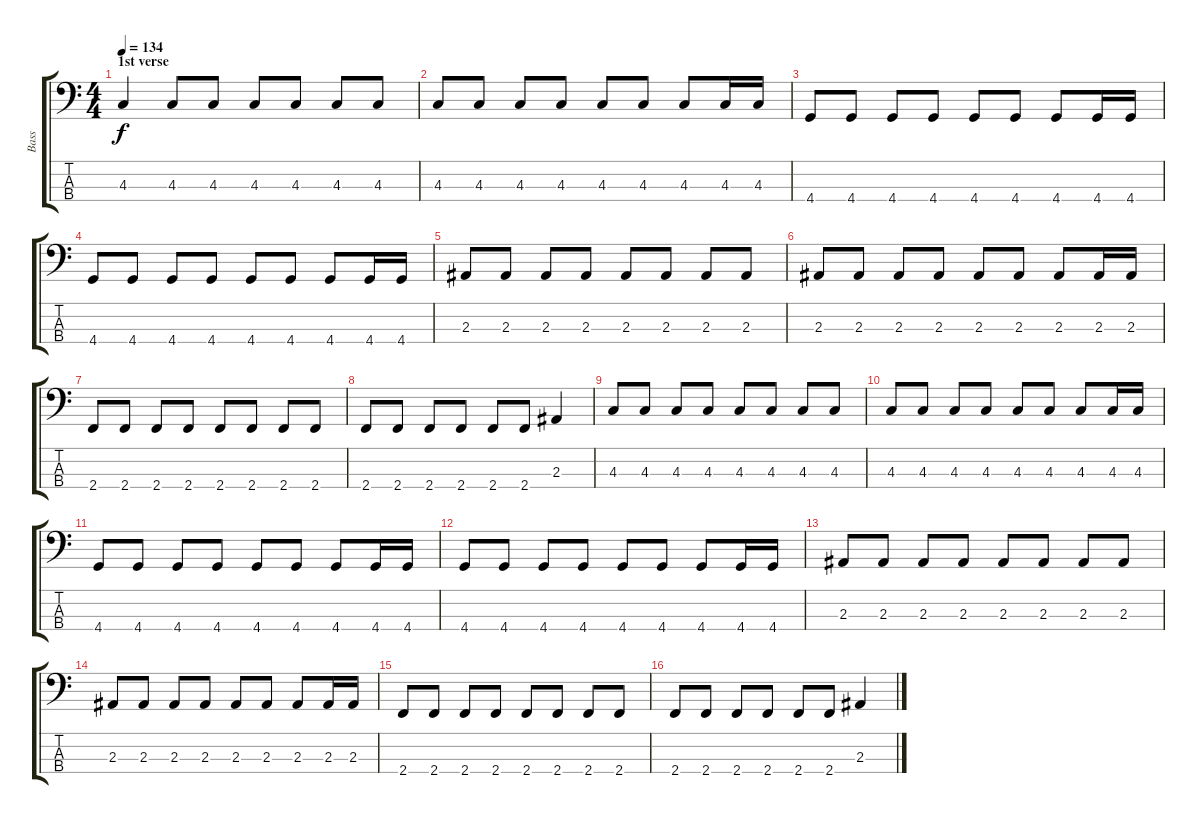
\track ("Bass" "Bass") {instrument electricbasspick}
\staff {score tabs}
\tuning (Gb2 Db2 Ab1 Eb1) {hide}
\ts (4 4)
\section ("" "1st verse")
\tempo 134
\clef f4
\ks c
4.3.4{dy f} 4.3.8 4.3.8 4.3.8 4.3.8 4.3.8 4.3.8 |
4.3.8 4.3.8 4.3.8 4.3.8 4.3.8 4.3.8 4.3.8 4.3.16 4.3.16 |
4.4.8 4.4.8 4.4.8 4.4.8 4.4.8 4.4.8 4.4.8 4.4.16 4.4.16 |
4.4.8 4.4.8 4.4.8 4.4.8 4.4.8 4.4.8 4.4.8 4.4.16 4.4.16 |
2.3.8 2.3.8 2.3.8 2.3.8 2.3.8 2.3.8 2.3.8 2.3.8 |
2.3.8 2.3.8 2.3.8 2.3.8 2.3.8 2.3.8 2.3.8 2.3.16 2.3.16 |
2.4.8 2.4.8 2.4.8 2.4.8 2.4.8 2.4.8 2.4.8 2.4.8 |
2.4.8 2.4.8 2.4.8 2.4.8 2.4.8 2.4.8 2.3.4 |
\section ("" "")
4.3.8 4.3.8 4.3.8 4.3.8 4.3.8 4.3.8 4.3.8 4.3.8 |
4.3.8 4.3.8 4.3.8 4.3.8 4.3.8 4.3.8 4.3.8 4.3.16 4.3.16 |
4.4.8 4.4.8 4.4.8 4.4.8 4.4.8 4.4.8 4.4.8 4.4.16 4.4.16 |
4.4.8 4.4.8 4.4.8 4.4.8 4.4.8 4.4.8 4.4.8 4.4.16 4.4.16 |
2.3.8 2.3.8 2.3.8 2.3.8 2.3.8 2.3.8 2.3.8 2.3.8 |
2.3.8 2.3.8 2.3.8 2.3.8 2.3.8 2.3.8 2.3.8 2.3.16 2.3.16 |
2.4.8 2.4.8 2.4.8 2.4.8 2.4.8 2.4.8 2.4.8 2.4.8 |
2.4.8 2.4.8 2.4.8 2.4.8 2.4.8 2.4.8 2.3.4
